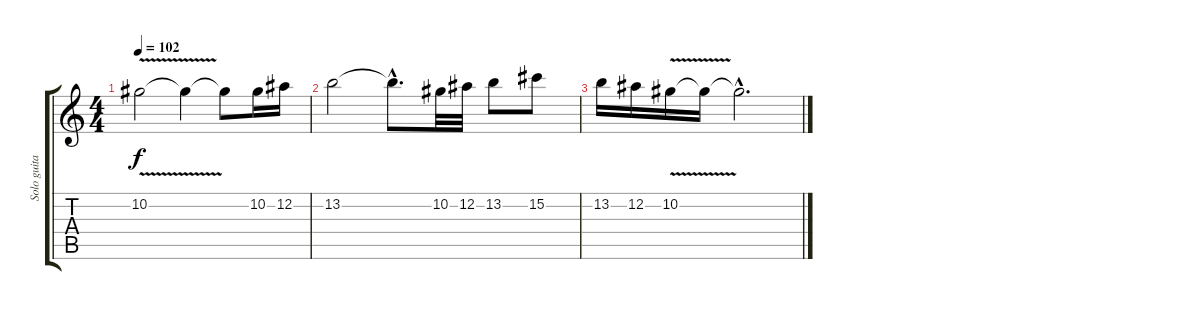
\track ("Solo guitar 1" "Solo guita") {instrument overdrivenguitar}
\staff {score tabs}
\tuning (Eb4 Bb3 Gb3 Db3 Ab2 Eb2) {hide}
\ts (4 4)
\tempo 102
\clef g2
\ks aminor
10.2{v}.2{dy f} 10.2{t}.4 10.2{t}.8 10.2.16 12.2.16 |
13.2.2 13.2{hac t}.8{d} 10.2.32 12.2.32 13.2.8 15.2.8 |
13.2.16 12.2.16 10.2{v}.16 10.2{t}.16 10.2{hac t}.2{d}
